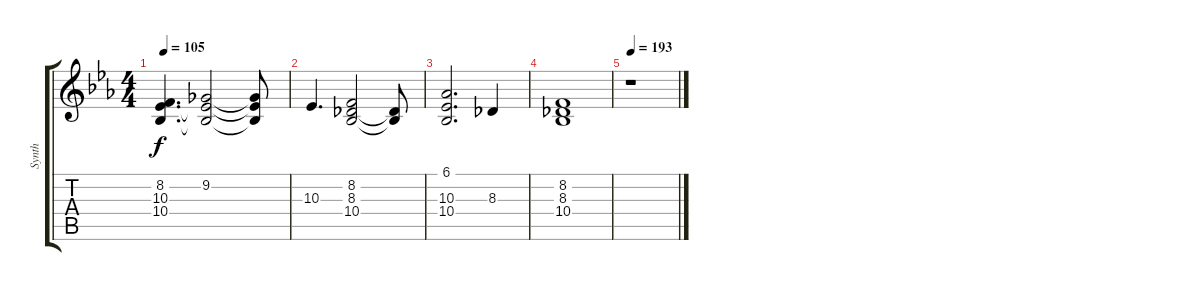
\track ("Synth" "Synth") {instrument pad4choir}
\staff {score tabs}
\tuning (D4 A3 F3 C3 G2 D2) {hide}
\ts (4 4)
\tempo 105
\clef g2
\ks cminor
(8.2 10.3 10.4).4{d dy f volume 8} (9.2 10.3{t} 10.4{t}).2 (9.2{t} 10.3{t} 10.4{t}).8 |
10.3.4{d} (8.2 8.3 10.4).2 (8.3{t} 10.4{t}).8 |
(6.1 10.3 10.4).2{d} 8.3.4 |
(8.2 8.3 10.4).1 |
\tempo (193 0.03125)
r.1
